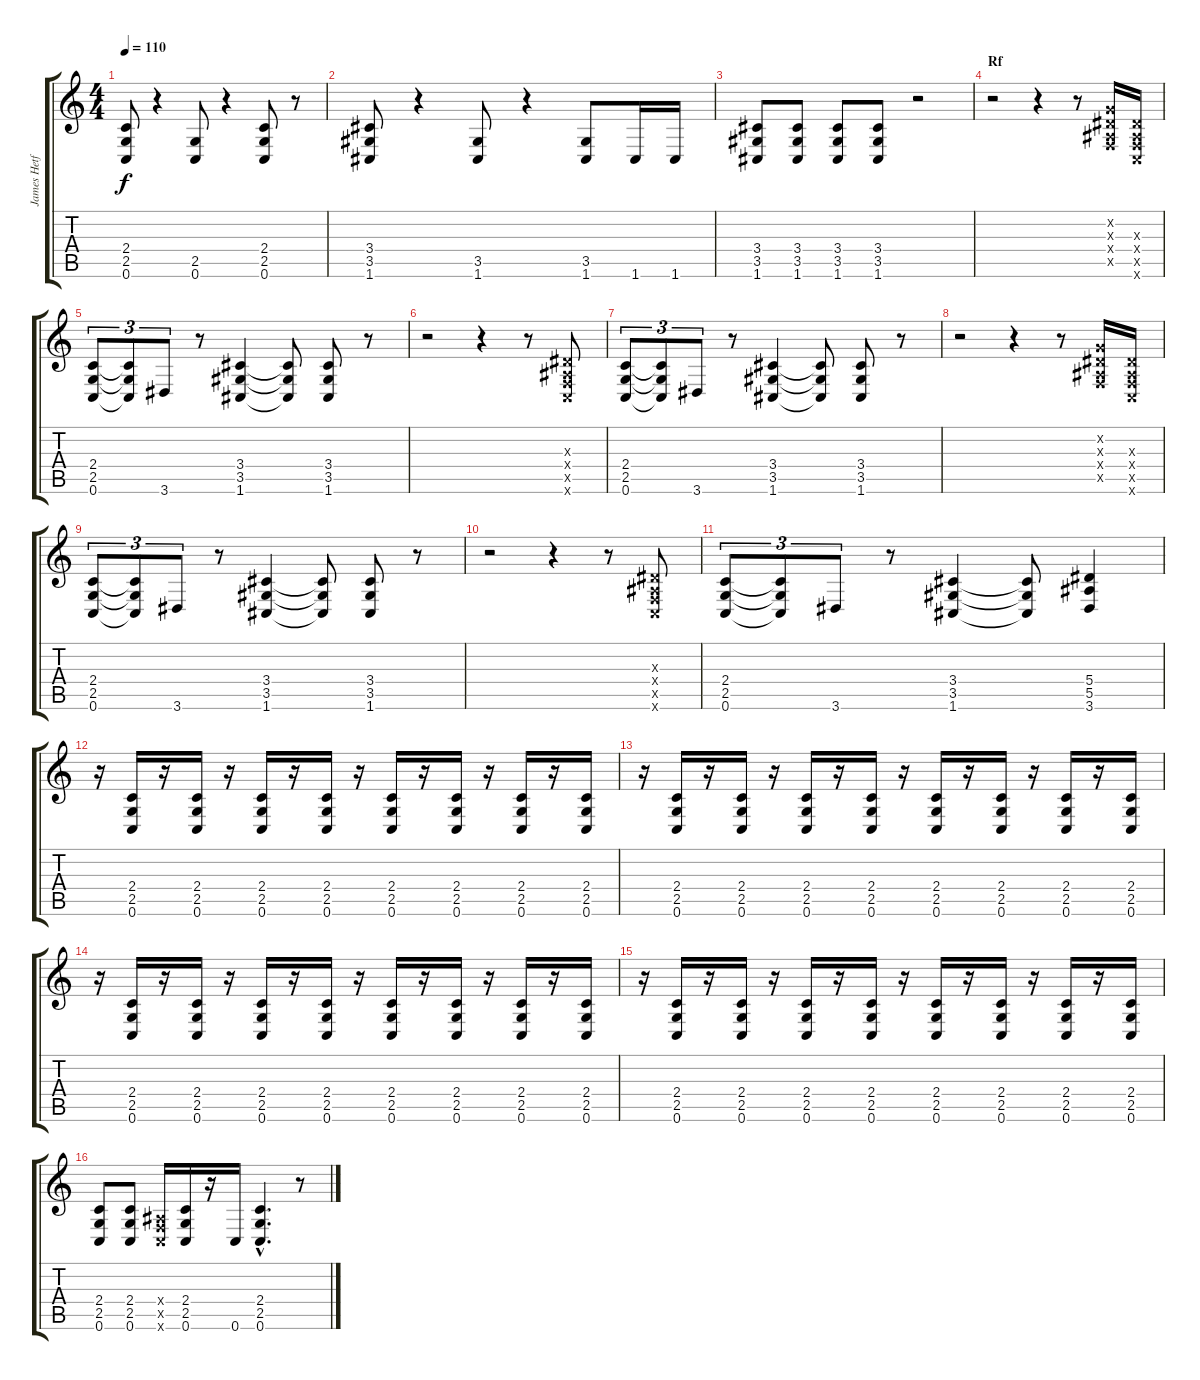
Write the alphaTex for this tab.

\track ("James Hetfield" "James Hetf") {instrument distortionguitar}
\staff {score tabs}
\tuning (C4 G3 Eb3 Bb2 F2 C2) {hide}
\ts (4 4)
\tempo 110
\clef g2
\ks c
(2.4 2.5 0.6).8{dy f} r.4 (2.5 0.6).8 r.4 (2.4 2.5 0.6).8 r.8 |
(3.4 3.5 1.6).8 r.4 (3.5 1.6).8 r.4 (3.5 1.6).8 1.6.16 1.6.16 |
(3.4 3.5 1.6).8 (3.4 3.5 1.6).8 (3.4 3.5 1.6).8 (3.4 3.5 1.6).8 r.2 |
\section ("" "Rf")
r.2 r.4 r.8 (0.2{x} 0.3{x} 0.4{x} 0.5{x}).16 (0.3{x} 0.4{x} 0.5{x} 0.6{x}).16 |
(2.4 2.5 0.6).8{tu (3 2)} (2.4{t} 2.5{t} 0.6{t}).8{tu (3 2)} 3.6.8{tu (3 2)} r.8 (3.4 3.5 1.6).4 (3.4{t} 3.5{t} 1.6{t}).8 (3.4 3.5 1.6).8 r.8 |
r.2 r.4 r.8 (0.3{x} 0.4{x} 0.5{x} 0.6{x}).8 |
(2.4 2.5 0.6).8{tu (3 2)} (2.4{t} 2.5{t} 0.6{t}).8{tu (3 2)} 3.6.8{tu (3 2)} r.8 (3.4 3.5 1.6).4 (3.4{t} 3.5{t} 1.6{t}).8 (3.4 3.5 1.6).8 r.8 |
r.2 r.4 r.8 (0.2{x} 0.3{x} 0.4{x} 0.5{x}).16 (0.3{x} 0.4{x} 0.5{x} 0.6{x}).16 |
(2.4 2.5 0.6).8{tu (3 2)} (2.4{t} 2.5{t} 0.6{t}).8{tu (3 2)} 3.6.8{tu (3 2)} r.8 (3.4 3.5 1.6).4 (3.4{t} 3.5{t} 1.6{t}).8 (3.4 3.5 1.6).8 r.8 |
r.2 r.4 r.8 (0.3{x} 0.4{x} 0.5{x} 0.6{x}).8 |
(2.4 2.5 0.6).8{tu (3 2)} (2.4{t} 2.5{t} 0.6{t}).8{tu (3 2)} 3.6.8{tu (3 2)} r.8 (3.4 3.5 1.6).4 (3.4{t} 3.5{t} 1.6{t}).8 (5.4 5.5 3.6).4 |
r.16 (2.4 2.5 0.6).16 r.16 (2.4 2.5 0.6).16 r.16 (2.4 2.5 0.6).16 r.16 (2.4 2.5 0.6).16 r.16 (2.4 2.5 0.6).16 r.16 (2.4 2.5 0.6).16 r.16 (2.4 2.5 0.6).16 r.16 (2.4 2.5 0.6).16 |
r.16 (2.4 2.5 0.6).16 r.16 (2.4 2.5 0.6).16 r.16 (2.4 2.5 0.6).16 r.16 (2.4 2.5 0.6).16 r.16 (2.4 2.5 0.6).16 r.16 (2.4 2.5 0.6).16 r.16 (2.4 2.5 0.6).16 r.16 (2.4 2.5 0.6).16 |
r.16 (2.4 2.5 0.6).16 r.16 (2.4 2.5 0.6).16 r.16 (2.4 2.5 0.6).16 r.16 (2.4 2.5 0.6).16 r.16 (2.4 2.5 0.6).16 r.16 (2.4 2.5 0.6).16 r.16 (2.4 2.5 0.6).16 r.16 (2.4 2.5 0.6).16 |
r.16 (2.4 2.5 0.6).16 r.16 (2.4 2.5 0.6).16 r.16 (2.4 2.5 0.6).16 r.16 (2.4 2.5 0.6).16 r.16 (2.4 2.5 0.6).16 r.16 (2.4 2.5 0.6).16 r.16 (2.4 2.5 0.6).16 r.16 (2.4 2.5 0.6).16 |
(2.4 2.5 0.6).8 (2.4 2.5 0.6).8 (0.4{x} 0.5{x} 0.6{x}).16 (2.4 2.5 0.6).16 r.16 0.6.16 (2.4{hac} 2.5{hac} 0.6{hac}).4{d} r.8
